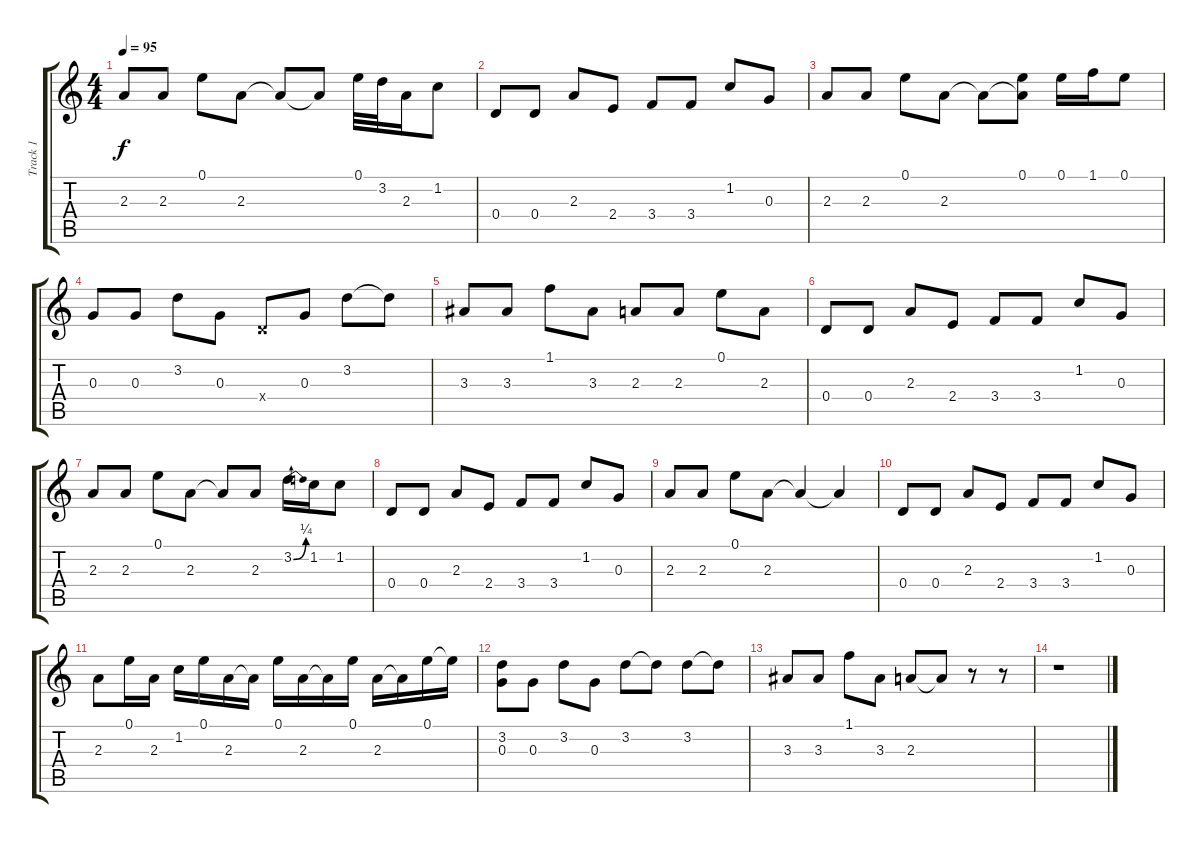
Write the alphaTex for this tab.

\track ("Track 1" "Track 1") {instrument electricguitarclean}
\staff {score tabs}
\tuning (E4 B3 G3 D3 A2 E2) {hide}
\ts (4 4)
\tempo 95
\clef g2
\ks c
2.3.8{dy f} 2.3.8 0.1.8 2.3.8 2.3{t}.8 2.3{t}.8 0.1.32 3.2.32 2.3.16 1.2.8 |
0.4.8 0.4.8 2.3.8 2.4.8 3.4.8 3.4.8 1.2.8 0.3.8 |
2.3.8 2.3.8 0.1.8 2.3.8 2.3{t}.8 (0.1 2.3{t}).8 0.1.16 1.1.16 0.1.8 |
0.3.8 0.3.8 3.2.8 0.3.8 0.4{x}.8 0.3.8 3.2.8 3.2{t}.8 |
3.3.8 3.3.8 1.1.8 3.3.8 2.3.8 2.3.8 0.1.8 2.3.8 |
0.4.8 0.4.8 2.3.8 2.4.8 3.4.8 3.4.8 1.2.8 0.3.8 |
2.3.8 2.3.8 0.1.8 2.3.8 2.3{t}.8 2.3.8 3.2{be (bend 0 0 60 1)}.16 1.2.16 1.2.8 |
0.4.8 0.4.8 2.3.8 2.4.8 3.4.8 3.4.8 1.2.8 0.3.8 |
2.3.8 2.3.8 0.1.8 2.3.8 2.3{t}.4 2.3{t}.4 |
0.4.8 0.4.8 2.3.8 2.4.8 3.4.8 3.4.8 1.2.8 0.3.8 |
2.3.8 0.1.16 2.3.16 1.2.16 0.1.16 2.3.16 2.3{t}.16 0.1.16 2.3.16 2.3{t}.16 0.1.16 2.3.16 2.3{t}.16 0.1.16 0.1{t}.16 |
(3.2 0.3).8 0.3.8 3.2.8 0.3.8 3.2.8 3.2{t}.8 3.2.8 3.2{t}.8 |
3.3.8 3.3.8 1.1.8 3.3.8 2.3.8 2.3{t}.8 r.8 r.8 |
r.1
